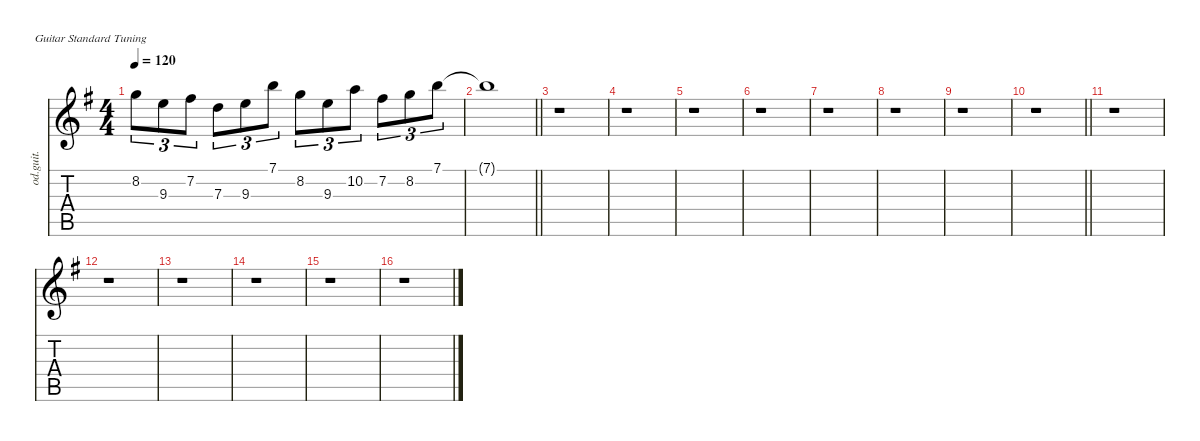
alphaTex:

\defaultSystemsLayout 4
\hideDynamics
\bracketExtendMode nobrackets
\otherSystemsTrackNameOrientation horizontal
\track ("Guitarra 3" "od.guit.") {defaultSystemsLayout 16 instrument overdrivenguitar}
\staff {score tabs}
\tuning (E4 B3 G3 D3 A2 E2)
\ts (4 4)
\tempo 120
\clef g2
\ks g
8.2{acc forcenatural}.8{tu (3 2) dy f beam Down} 9.3{acc forcenatural}.8{tu (3 2) beam Down} 7.2{acc #}.8{tu (3 2) beam Down} 7.3{acc forcenatural}.8{tu (3 2) beam Down} 9.3{acc forcenatural}.8{tu (3 2) beam Down} 7.1{acc forcenatural}.8{tu (3 2) beam Down} 8.2{acc forcenatural}.8{tu (3 2) beam Down} 9.3{acc forcenatural}.8{tu (3 2) beam Down} 10.2{acc forcenatural}.8{tu (3 2) beam Down} 7.2{acc #}.8{tu (3 2) beam Down} 8.2{acc forcenatural}.8{tu (3 2) beam Down} 7.1{acc forcenatural}.8{tu (3 2) beam Down} |
\barLineRight lightlight
7.1{t acc forcenatural}.1{beam Down} |
r.1{beam Down} |
r.1{beam Down} |
r.1{beam Down} |
r.1{beam Down} |
r.1{beam Down} |
r.1{beam Down} |
r.1{beam Down} |
\barLineRight lightlight
r.1{beam Down} |
r.1{beam Down} |
r.1{beam Down} |
r.1{beam Down} |
r.1{beam Down} |
r.1{beam Down} |
r.1{beam Down}
